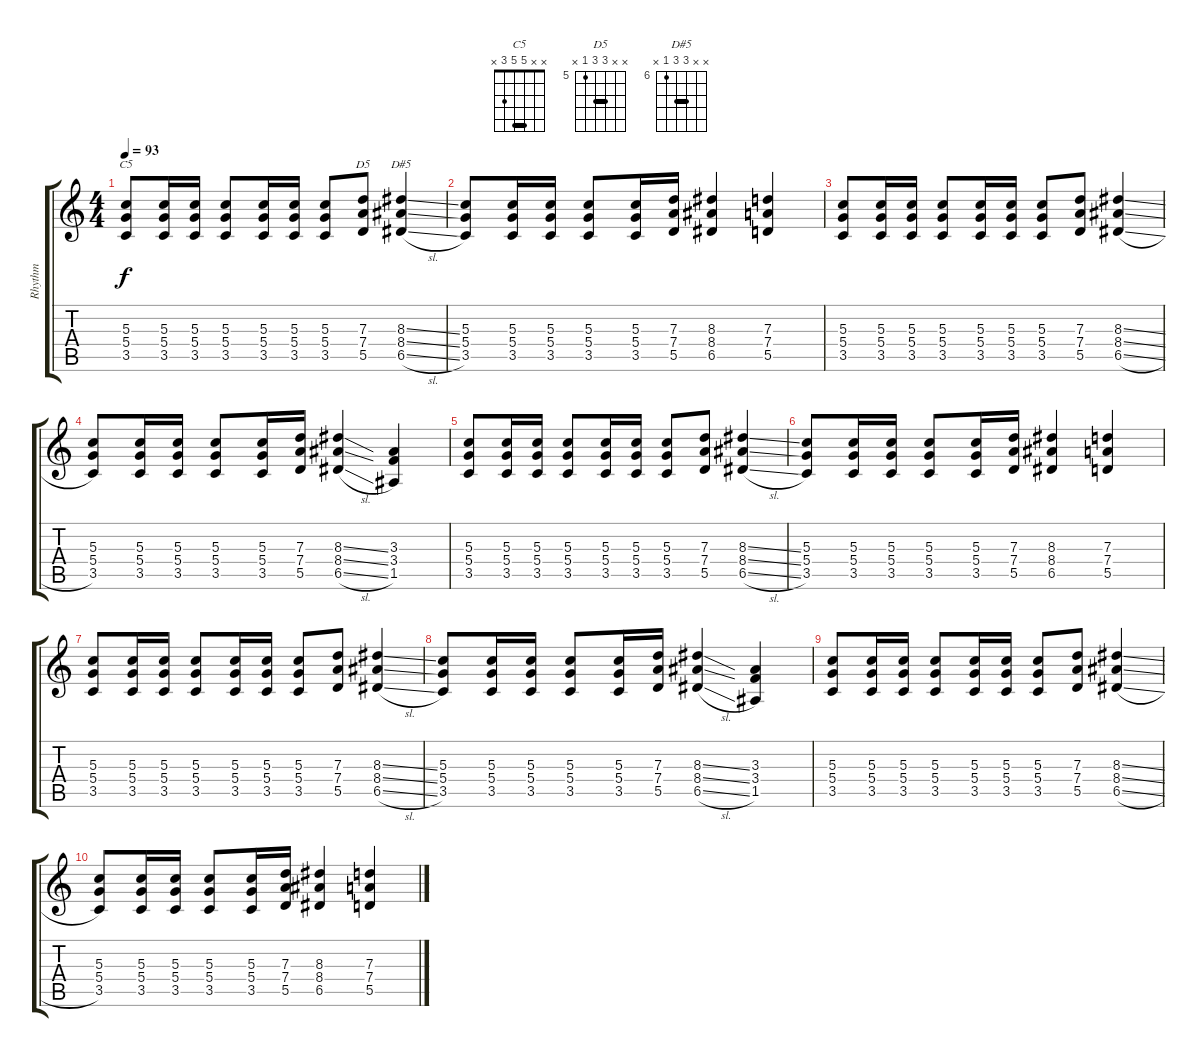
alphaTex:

\track ("Rhythm" "Rhythm") {instrument overdrivenguitar}
\staff {score tabs}
\tuning (E4 B3 G3 D3 A2 E2) {hide}
\chord ("C5" x x 5 5 3 x) {barre 5}
\chord ("D5" x x 7 7 5 x) {firstfret 5 barre 7}
\chord ("D#5" x x 8 8 6 x) {firstfret 6 barre 8}
\ts (4 4)
\tempo 93
\clef g2
\ks c
(5.3 5.4 3.5).8{ch "C5" dy f} (5.3 5.4 3.5).16 (5.3 5.4 3.5).16 (5.3 5.4 3.5).8 (5.3 5.4 3.5).16 (5.3 5.4 3.5).16 (5.3 5.4 3.5).8 (7.3 7.4 5.5).8{ch "D5"} (8.3{ss} 8.4{ss} 6.5{sl}).4{ch "D#5"} |
(5.3 5.4 3.5).8 (5.3 5.4 3.5).16 (5.3 5.4 3.5).16 (5.3 5.4 3.5).8 (5.3 5.4 3.5).16 (7.3 7.4 5.5).16 (8.3 8.4 6.5).4 (7.3 7.4 5.5).4 |
(5.3 5.4 3.5).8 (5.3 5.4 3.5).16 (5.3 5.4 3.5).16 (5.3 5.4 3.5).8 (5.3 5.4 3.5).16 (5.3 5.4 3.5).16 (5.3 5.4 3.5).8 (7.3 7.4 5.5).8 (8.3{ss} 8.4{ss} 6.5{sl}).4 |
(5.3 5.4 3.5).8 (5.3 5.4 3.5).16 (5.3 5.4 3.5).16 (5.3 5.4 3.5).8 (5.3 5.4 3.5).16 (7.3 7.4 5.5).16 (8.3{ss} 8.4{ss} 6.5{sl}).4 (3.3 3.4 1.5).4 |
(5.3 5.4 3.5).8 (5.3 5.4 3.5).16 (5.3 5.4 3.5).16 (5.3 5.4 3.5).8 (5.3 5.4 3.5).16 (5.3 5.4 3.5).16 (5.3 5.4 3.5).8 (7.3 7.4 5.5).8 (8.3{ss} 8.4{ss} 6.5{sl}).4 |
(5.3 5.4 3.5).8 (5.3 5.4 3.5).16 (5.3 5.4 3.5).16 (5.3 5.4 3.5).8 (5.3 5.4 3.5).16 (7.3 7.4 5.5).16 (8.3 8.4 6.5).4 (7.3 7.4 5.5).4 |
(5.3 5.4 3.5).8 (5.3 5.4 3.5).16 (5.3 5.4 3.5).16 (5.3 5.4 3.5).8 (5.3 5.4 3.5).16 (5.3 5.4 3.5).16 (5.3 5.4 3.5).8 (7.3 7.4 5.5).8 (8.3{ss} 8.4{ss} 6.5{sl}).4 |
(5.3 5.4 3.5).8 (5.3 5.4 3.5).16 (5.3 5.4 3.5).16 (5.3 5.4 3.5).8 (5.3 5.4 3.5).16 (7.3 7.4 5.5).16 (8.3{ss} 8.4{ss} 6.5{sl}).4 (3.3 3.4 1.5).4 |
(5.3 5.4 3.5).8 (5.3 5.4 3.5).16 (5.3 5.4 3.5).16 (5.3 5.4 3.5).8 (5.3 5.4 3.5).16 (5.3 5.4 3.5).16 (5.3 5.4 3.5).8 (7.3 7.4 5.5).8 (8.3{ss} 8.4{ss} 6.5{sl}).4 |
(5.3 5.4 3.5).8 (5.3 5.4 3.5).16 (5.3 5.4 3.5).16 (5.3 5.4 3.5).8 (5.3 5.4 3.5).16 (7.3 7.4 5.5).16 (8.3 8.4 6.5).4 (7.3 7.4 5.5).4
